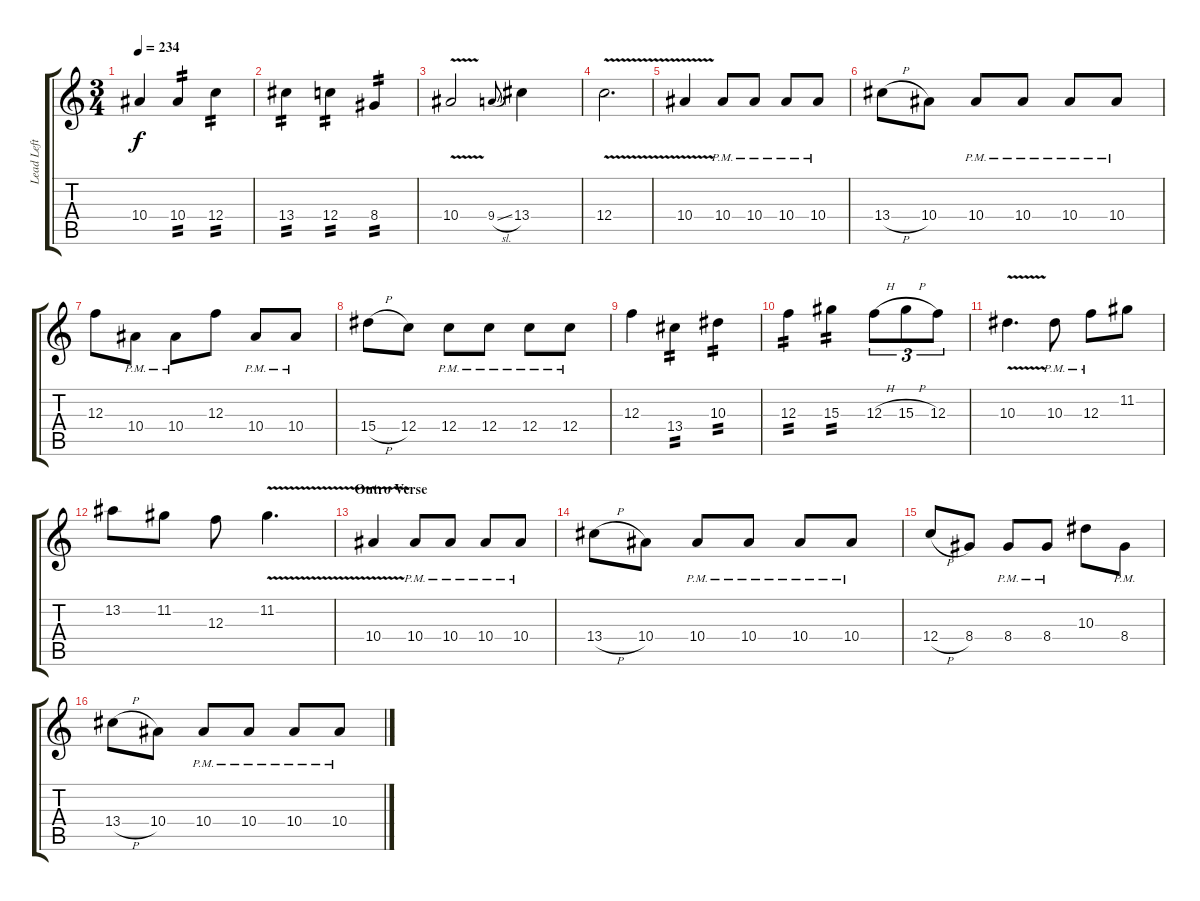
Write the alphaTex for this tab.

\track ("Lead Left" "Lead Left") {instrument distortionguitar}
\staff {score tabs}
\tuning (D4 A3 F3 C3 G2 D2) {hide}
\ts (3 4)
\tempo 234
\clef g2
\ks c
10.4.4{dy f} 10.4.4{tp 2} 12.4.4{tp 2} |
13.4.4{tp 2} 12.4.4{tp 2} 8.4.4{tp 2} |
10.4{v}.2 9.4{sl}.8{gr onbeat} 13.4.4 |
12.4{v}.2{d} |
10.4{v}.4 10.4{pm}.8 10.4{pm}.8 10.4{pm}.8 10.4{pm}.8 |
13.4{h}.8 10.4.8 10.4{pm}.8 10.4{pm}.8 10.4{pm}.8 10.4{pm}.8 |
12.3.8 10.4{pm}.8 10.4{pm}.8 12.3.8 10.4{pm}.8 10.4{pm}.8 |
15.4{h}.8 12.4.8 12.4{pm}.8 12.4{pm}.8 12.4{pm}.8 12.4{pm}.8 |
12.3.4 13.4.4{tp 2} 10.3.4{tp 2} |
12.3.4{tp 2} 15.3.4{tp 2} 12.3{h}.8{tu (3 2)} 15.3{h}.8{tu (3 2)} 12.3.8{tu (3 2)} |
10.3{v}.4{d} 10.3{pm}.8 12.3{pm}.8 11.2.8 |
13.2.8 11.2.8 12.3.8 11.2{v}.4{d} |
\section ("" "Outro Verse")
10.4{v}.4 10.4{pm}.8 10.4{pm}.8 10.4{pm}.8 10.4{pm}.8 |
13.4{h}.8 10.4.8 10.4{pm}.8 10.4{pm}.8 10.4{pm}.8 10.4{pm}.8 |
12.4{h}.8 8.4.8 8.4{pm}.8 8.4{pm}.8 10.3.8 8.4{pm}.8 |
13.4{h}.8 10.4.8 10.4{pm}.8 10.4{pm}.8 10.4{pm}.8 10.4{pm}.8
